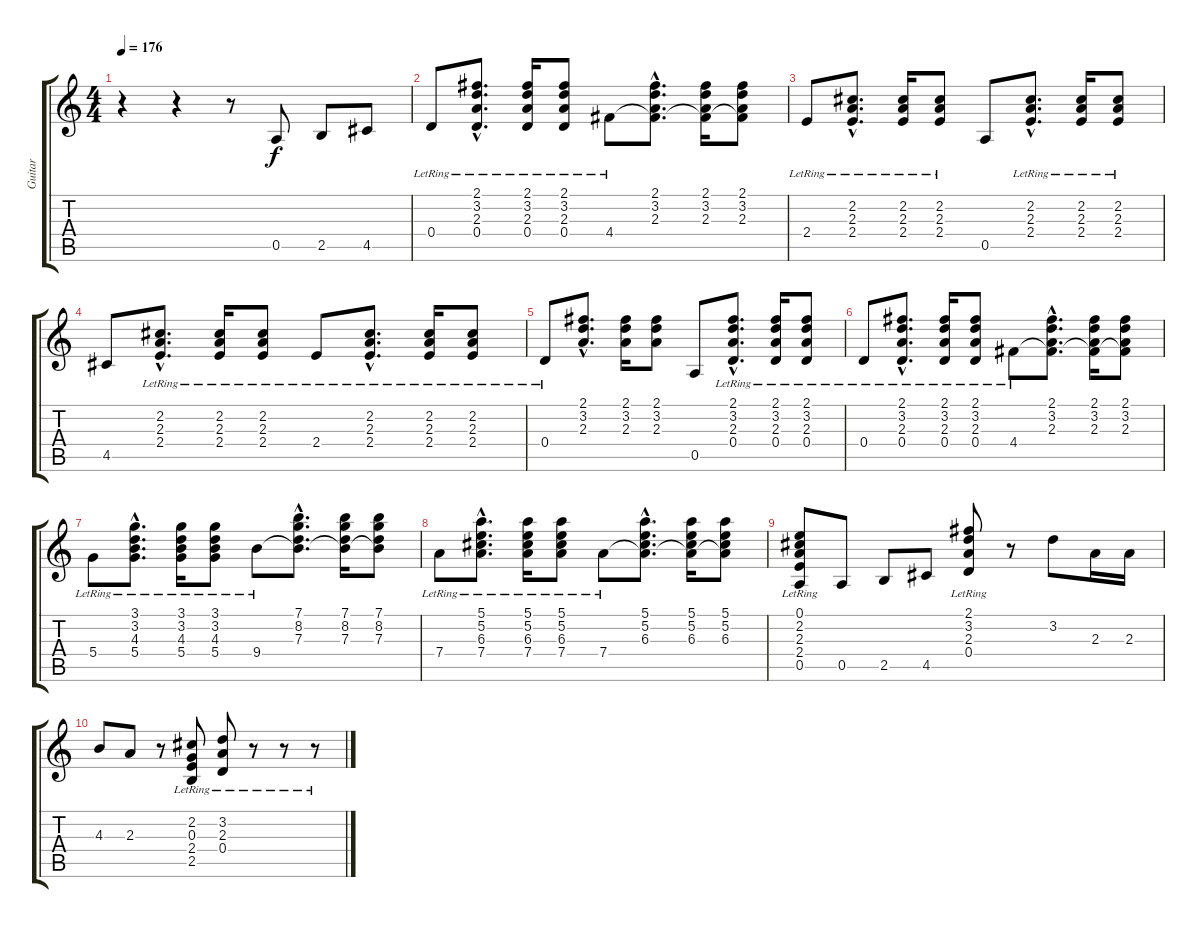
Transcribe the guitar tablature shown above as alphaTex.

\track ("Guitar" "Guitar") {instrument acousticguitarsteel}
\staff {score tabs}
\tuning (E4 B3 G3 D3 A2 E2) {hide}
\ts (4 4)
\tempo 176
\clef g2
\ks c
r.4{dy f instrument acousticguitarsteel} r.4 r.8 0.5.8 2.5.8 4.5.8 |
0.4{lr}.8 (2.1{hac} 3.2{hac} 2.3{hac} 0.4{hac lr}).8{d} (2.1 3.2 2.3 0.4{lr}).16 (2.1 3.2 2.3 0.4{lr}).8 4.4{lr}.8 (2.1{hac} 3.2{hac} 2.3{hac} 4.4{hac t}).8{d} (2.1 3.2 2.3 4.4{t}).16 (2.1 3.2 2.3 4.4{t}).8 |
2.4{lr}.8 (2.2{hac} 2.3{hac} 2.4{hac lr}).8{d} (2.2 2.3 2.4{lr}).16 (2.2 2.3 2.4{lr}).8 0.5.8 (2.2{hac} 2.3{hac} 2.4{hac lr}).8{d} (2.2 2.3 2.4{lr}).16 (2.2 2.3 2.4{lr}).8 |
4.5.8 (2.2{hac} 2.3{hac} 2.4{hac lr}).8{d} (2.2 2.3 2.4{lr}).16 (2.2 2.3 2.4{lr}).8 2.4{lr}.8 (2.2{hac} 2.3{hac} 2.4{hac lr}).8{d} (2.2 2.3 2.4{lr}).16 (2.2 2.3 2.4{lr}).8 |
0.4{lr}.8 (2.1{hac} 3.2{hac} 2.3{hac}).8{d} (2.1 3.2 2.3).16 (2.1 3.2 2.3).8 0.5.8 (2.1{hac} 3.2{hac} 2.3{hac} 0.4{hac lr}).8{d} (2.1 3.2 2.3 0.4{lr}).16 (2.1 3.2 2.3 0.4{lr}).8 |
0.4{lr}.8 (2.1{hac} 3.2{hac} 2.3{hac} 0.4{hac lr}).8{d} (2.1 3.2 2.3 0.4{lr}).16 (2.1 3.2 2.3 0.4{lr}).8 4.4{lr}.8 (2.1{hac} 3.2{hac} 2.3{hac} 4.4{hac t}).8{d} (2.1 3.2 2.3 4.4{t}).16 (2.1 3.2 2.3 4.4{t}).8 |
5.4{lr}.8 (3.1{hac} 3.2{hac} 4.3{hac} 5.4{hac lr}).8{d} (3.1 3.2 4.3 5.4{lr}).16 (3.1 3.2 4.3 5.4{lr}).8 9.4{lr}.8 (7.1{hac} 8.2{hac} 7.3{hac} 9.4{hac t}).8{d} (7.1 8.2 7.3 9.4{t}).16 (7.1 8.2 7.3 9.4{t}).8 |
7.4{lr}.8 (5.1{hac} 5.2{hac} 6.3{hac} 7.4{hac lr}).8{d} (5.1 5.2 6.3 7.4{lr}).16 (5.1 5.2 6.3 7.4{lr}).8 7.4{lr}.8 (5.1{hac} 5.2{hac} 6.3{hac} 7.4{hac t}).8{d} (5.1 5.2 6.3 7.4{t}).16 (5.1 5.2 6.3 7.4{t}).8 |
(0.1 2.2 2.3 2.4{lr} 0.5).8 0.5.8 2.5.8 4.5.8 (2.1 3.2 2.3 0.4{lr}).8 r.8 3.2.8 2.3.16 2.3.16 |
4.3.8 2.3.8 r.8 (2.2 0.3 2.4{lr} 2.5).8 (3.2 2.3 0.4{lr}).8 r.8 r.8 r.8
